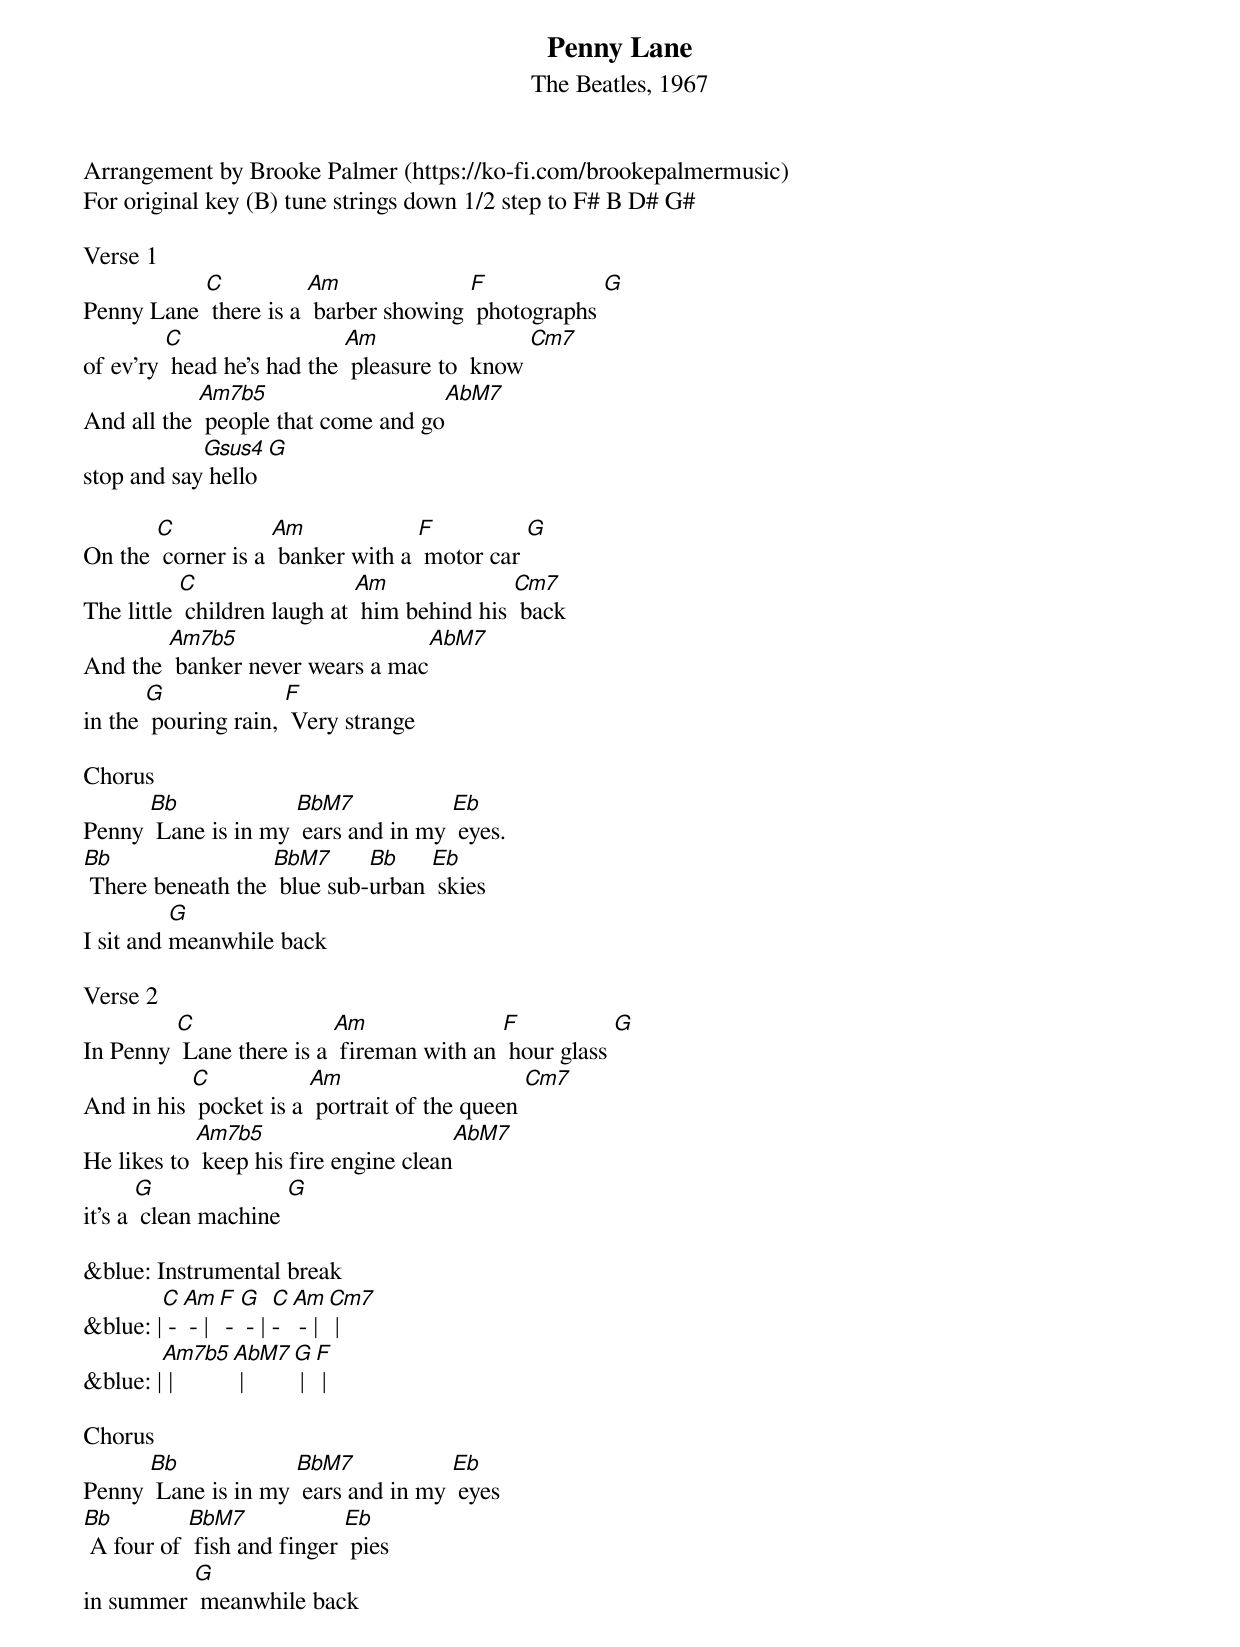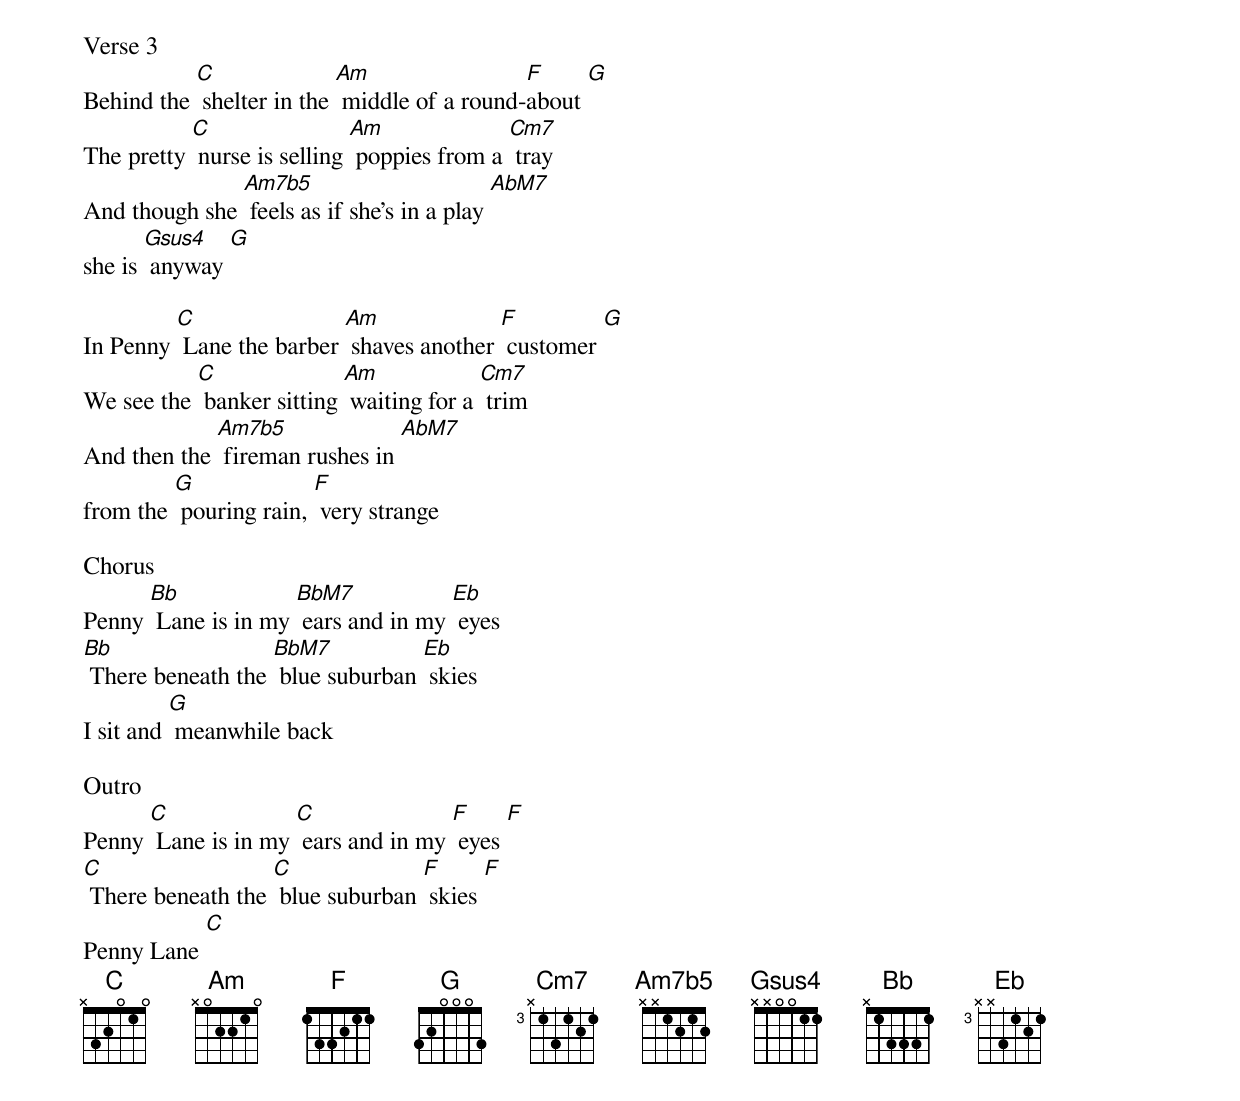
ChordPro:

{t: Penny Lane}
{st: The Beatles, 1967}

Arrangement by Brooke Palmer (https://ko-fi.com/brookepalmermusic)
For original key (B) tune strings down 1/2 step to F# B D# G#

Verse 1
Penny Lane [C] there is a [Am] barber showing [F] photographs [G]
of ev'ry [C] head he's had the [Am] pleasure to  know [Cm7]
And all the [Am7b5] people that come and go[AbM7]
stop and say[Gsus4] hello[G]

On the [C] corner is a [Am] banker with a [F] motor car [G]
The little [C] children laugh at [Am] him behind his [Cm7] back
And the [Am7b5] banker never wears a mac[AbM7]
in the [G] pouring rain, [F] Very strange

Chorus
Penny [Bb] Lane is in my [BbM7] ears and in my [Eb] eyes.
[Bb] There beneath the [BbM7] blue sub-[Bb]urban [Eb] skies
I sit and [G]meanwhile back

Verse 2
In Penny [C] Lane there is a [Am] fireman with an [F] hour glass [G]
And in his [C] pocket is a [Am] portrait of the queen [Cm7]
He likes to [Am7b5] keep his fire engine clean[AbM7]
it's a [G] clean machine [G]

&blue: Instrumental break
&blue: |[C] - [Am] - |[F] - [G] - | [C]- [Am] - | [Cm7] |
&blue: |[Am7b5] |[AbM7] |[G] |[F] |

Chorus
Penny [Bb] Lane is in my [BbM7] ears and in my [Eb] eyes
[Bb] A four of [BbM7] fish and finger [Eb] pies
in summer [G] meanwhile back

Verse 3
Behind the [C] shelter in the [Am] middle of a round-[F]about [G]
The pretty [C] nurse is selling [Am] poppies from a [Cm7] tray
And though she [Am7b5] feels as if she’s in a play [AbM7]
she is [Gsus4] anyway [G]

In Penny [C] Lane the barber [Am] shaves another [F] customer [G]
We see the [C] banker sitting [Am] waiting for a [Cm7] trim
And then the [Am7b5] fireman rushes in [AbM7]
from the [G] pouring rain, [F] very strange

Chorus
Penny [Bb] Lane is in my [BbM7] ears and in my [Eb] eyes
[Bb] There beneath the [BbM7] blue suburban [Eb] skies
I sit and [G] meanwhile back

Outro
Penny [C] Lane is in my [C] ears and in my [F] eyes [F]
[C] There beneath the [C] blue suburban [F] skies [F]
Penny Lane [C]
